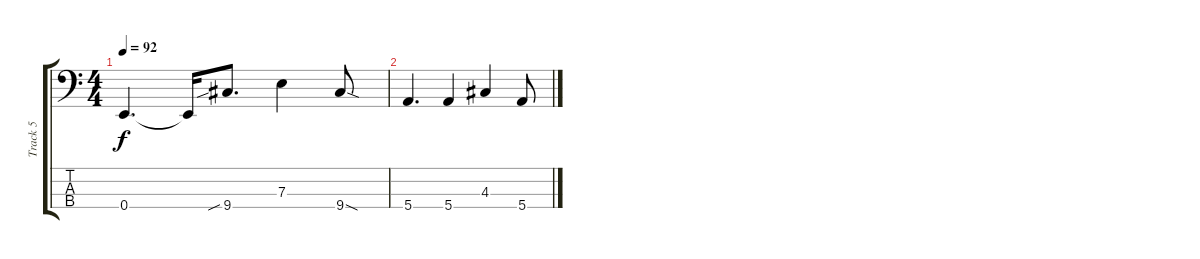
\track ("Track 5" "Track 5") {instrument electricbassfinger}
\staff {score tabs}
\tuning (G2 D2 A1 E1) {hide}
\ts (4 4)
\tempo 92
\clef f4
\ks c
0.4.4{d dy f} 0.4{t}.16 9.4{sib}.8{d} 7.3.4 9.4{sod}.8 |
5.4.4{d} 5.4.4 4.3.4 5.4.8
